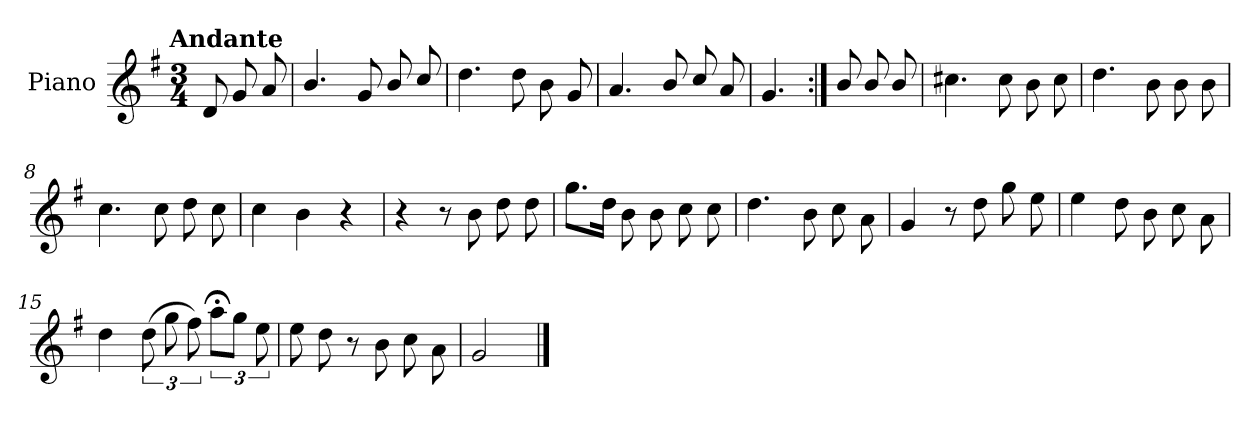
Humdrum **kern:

**kern
*part1
*staff1
*I"Piano
*I'Pno.
*clefG2
*k[f#]
!!LO:TX:omd:t=Andante
*M3/4
*MM92
=
8d/
8g/
8a/
=1
4.b/
8g/
8b/
8cc/
=2
4.dd\
8dd\
8b\
8g/
=3
4.a/
8b/
8cc/
8a/
=4
4.g/
=5:|!
8b/
8b/
8b/
!!LO:LB:g=z
=6
4.cc#X\
8cc#\
8b\
8cc#\
=7
4.dd\
8b\
8b\
8b\
=8
4.cc\
8cc\
8dd\
8cc\
=9
4cc\
4b\
4r
=10
4r
8r
8b\
8dd\
8dd\
=11
8.gg\L
16dd\Jk
8b\
8b\
8cc\
8cc\
=12
4.dd\
8b\
8cc\
8a\
!!LO:LB:g=z
=13
4g/
8r
8dd\
8gg\
8ee\
=14
4ee\
8dd\
8b\
8cc\
8a\
=15
4dd\
(>12dd\
12gg\
12ff#\)
12aa;<\L
12gg\J
12ee\
=16
8ee\
8dd\
8r
8b\
8cc\
8a\
=17
2g/
==
*-
